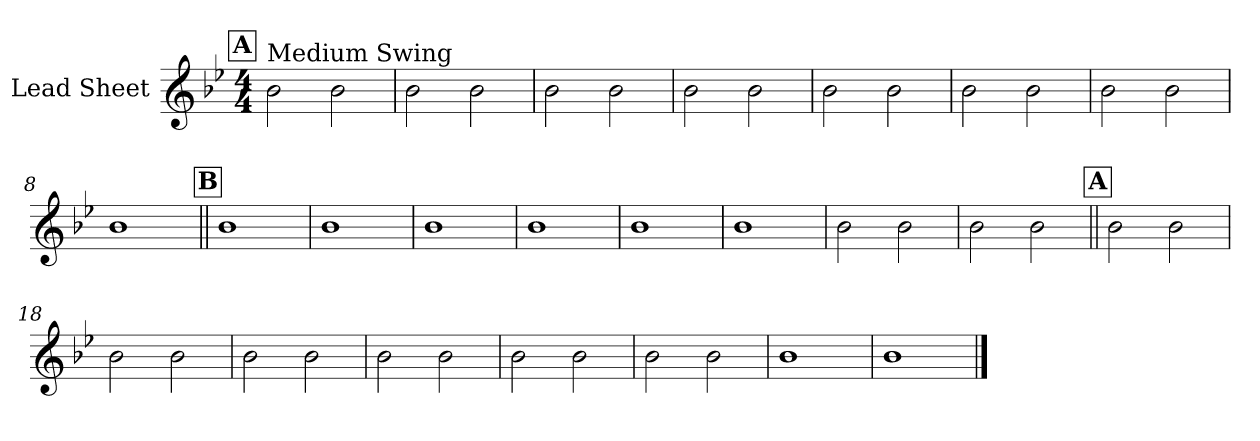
**kern
*part1
*staff1
*I"Lead Sheet
*clefG2
*k[b-e-]
*B-:
*M4/4
!!LO:REH:place=s1:a:fs=14:t=A
=1
!LO:TX:a:t=Medium Swing
2b-\
2b-\
=2
2b-\
2b-\
=3
2b-\
2b-\
=4
2b-\
2b-\
!!LO:LB:g=z
=5
2b-\
2b-\
=6
2b-\
2b-\
=7
2b-\
2b-\
=8
1b-
!!LO:LB:g=z
!!LO:REH:place=s1:a:fs=14:t=B
=9||
1b-
=10
1b-
=11
1b-
=12
1b-
!!LO:LB:g=z
=13
1b-
=14
1b-
=15
2b-\
2b-\
=16
2b-\
2b-\
!!LO:LB:g=z
!!LO:REH:place=s1:a:fs=14:t=A
=17||
2b-\
2b-\
=18
2b-\
2b-\
=19
2b-\
2b-\
=20
2b-\
2b-\
!!LO:LB:g=z
=21
2b-\
2b-\
=22
2b-\
2b-\
=23
1b-
=24
1b-
==
*-
